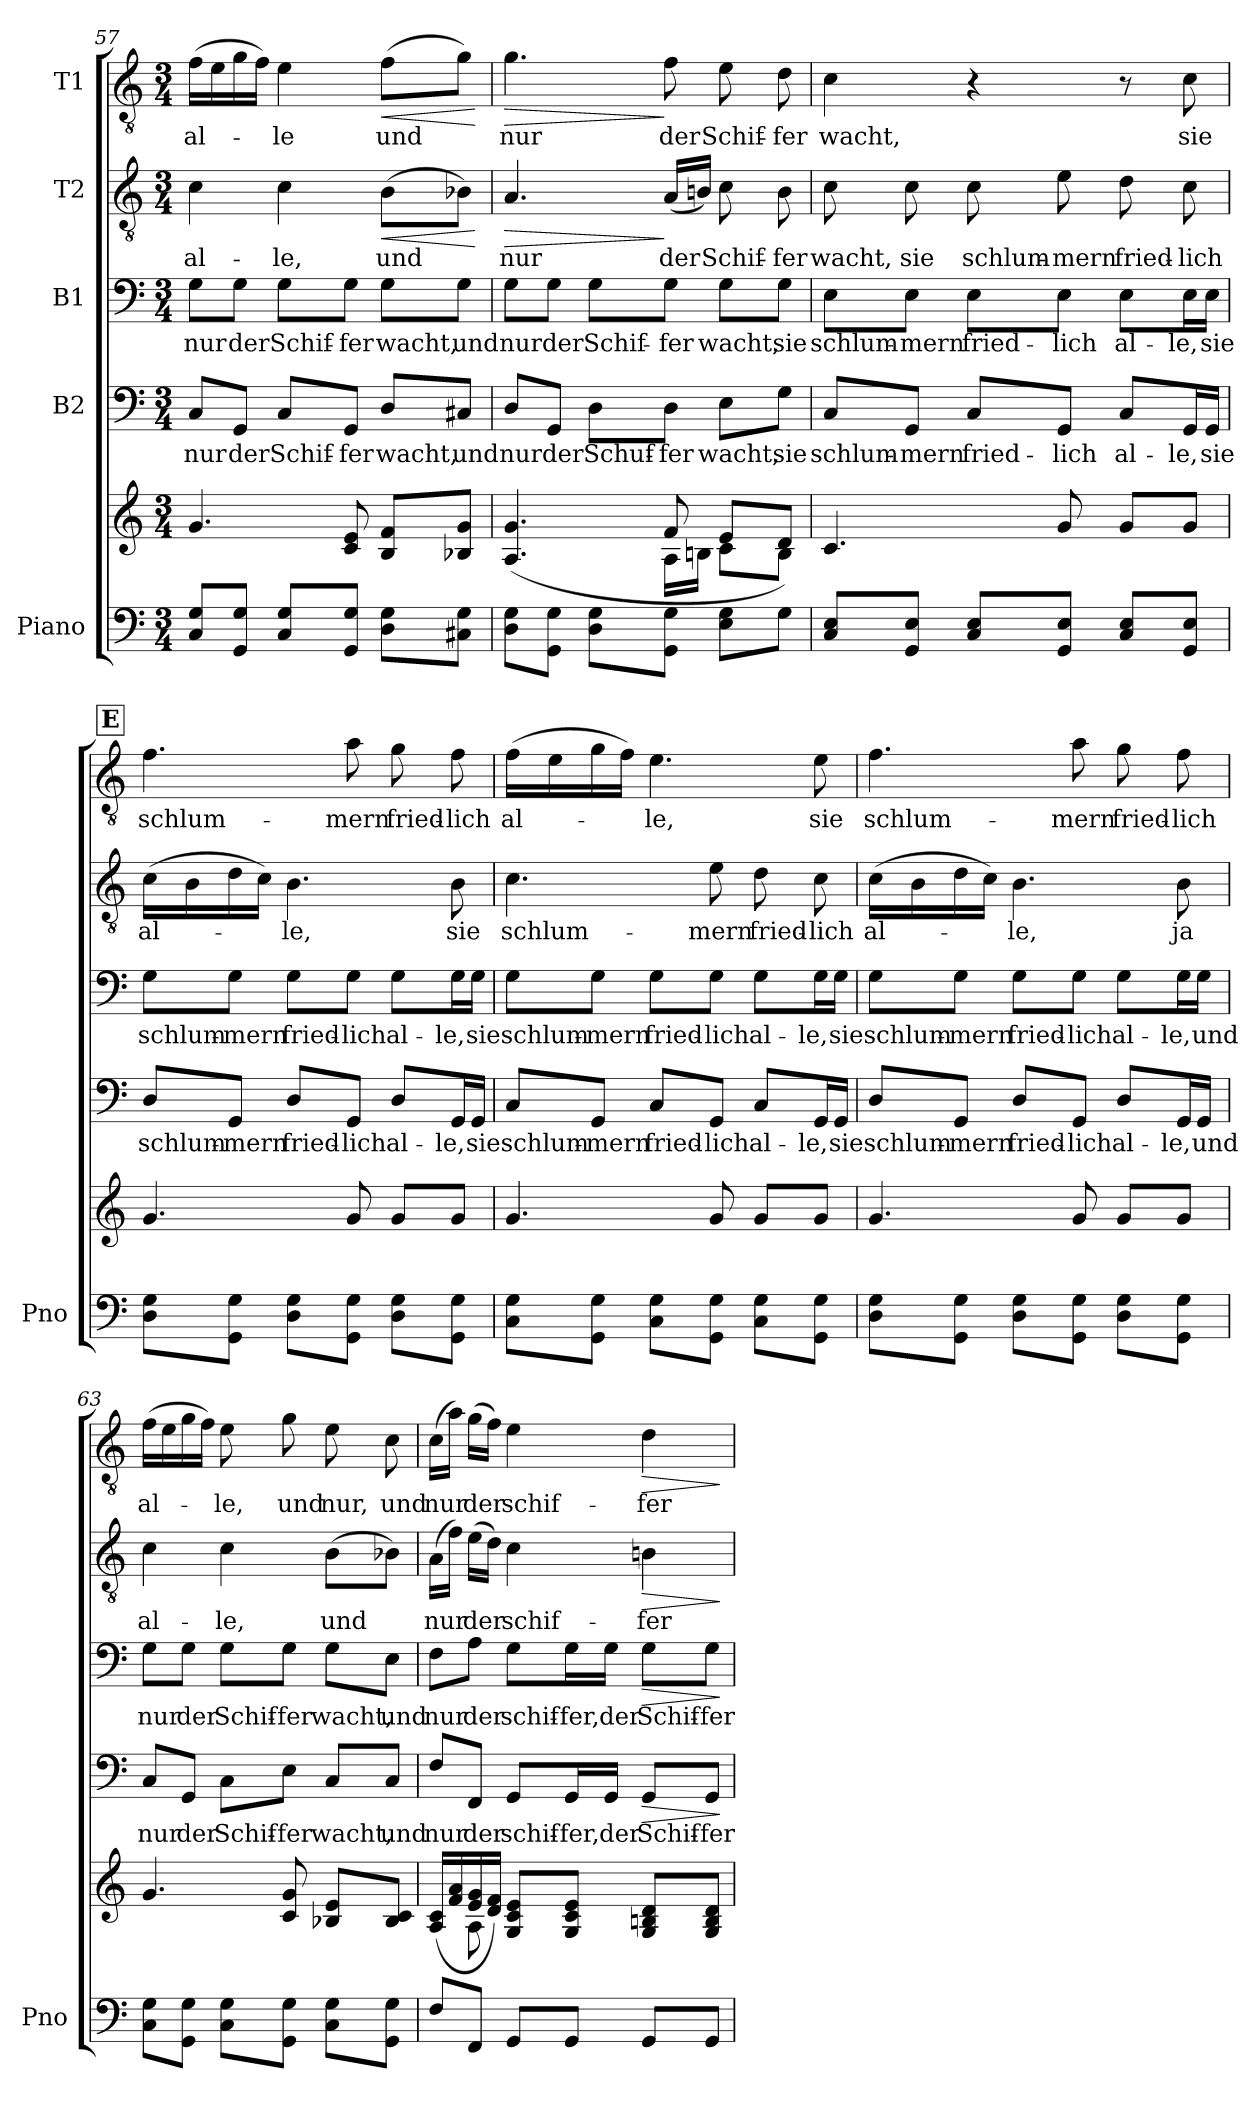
**kern	**kern	**kern	**text	**dynam	**kern	**text	**dynam	**kern	**text	**dynam	**kern	**text	**dynam
*part5	*part5	*part4	*part4	*part4	*part3	*part3	*part3	*part2	*part2	*part2	*part1	*part1	*part1
*staff6	*staff5	*staff4	*staff4	*staff4	*staff3	*staff3	*staff3	*staff2	*staff2	*staff2	*staff1	*staff1	*staff1
*I"Piano	*	*I"B2	*	*	*I"B1	*	*	*I"T2	*	*	*I"T1	*	*
*I'Pno	*	*	*	*	*	*	*	*	*	*	*	*	*
*clefF4	*clefG2	*clefF4	*	*	*clefF4	*	*	*clefGv2	*	*	*clefGv2	*	*
*k[]	*k[]	*k[]	*	*	*k[]	*	*	*k[]	*	*	*k[]	*	*
*M3/4	*M3/4	*M3/4	*	*	*M3/4	*	*	*M3/4	*	*	*M3/4	*	*
=57	=57	=57	=57	=57	=57	=57	=57	=57	=57	=57	=57	=57	=57
!	!	!	!LO:LY:b	!	!	!LO:LY:b	!	!	!LO:LY:b	!	!	!LO:LY:b	!
8C/ 8G/L	4.g/	8C/L	nur	.	8G\L	nur	.	4c\	al-	.	(>16f\LL	al-	.
.	.	.	.	.	.	.	.	.	.	.	16e\	.	.
!	!	!	!LO:LY:b	!	!	!LO:LY:b	!	!	!	!	!	!	!
8GG/ 8G/J	.	8GG/J	der	.	8G\J	der	.	.	.	.	16g\	.	.
.	.	.	.	.	.	.	.	.	.	.	16f\JJ)	.	.
!	!	!	!LO:LY:b	!	!	!LO:LY:b	!	!	!LO:LY:b	!	!	!LO:LY:b	!
8C/ 8G/L	.	8C/L	Schif-	.	8G\L	Schif-	.	4c\	-le,	.	4e\	-le	.
!	!	!	!LO:LY:b	!	!	!LO:LY:b	!	!	!	!	!	!	!
8GG/ 8G/J	8c/ 8e/	8GG/J	-fer	.	8G\J	-fer	.	.	.	.	.	.	.
!	!	!	!LO:LY:b	!	!	!LO:LY:b	!	!	!LO:LY:b	!LO:HP:b	!	!LO:LY:b	!LO:HP:b
8D\ 8G\L	8B/ 8f/L	8D/L	wacht,	.	8G\L	wacht,	.	(>8B\L	und	<	(>8f\L	und	<
!	!	!	!LO:LY:b	!	!	!LO:LY:b	!	!	!	!	!	!	!
8C#X\ 8G\J	8B-X/ 8g/J	8C#X/J	und	.	8G\J	und	.	8B-X\J)	.	.	8g\J)	.	.
.	.	.	.	.	.	.	.	.	.	[	.	.	[
=58	=58	=58	=58	=58	=58	=58	=58	=58	=58	=58	=58	=58	=58
*	*^	*	*	*	*	*	*	*	*	*	*	*	*
!	!	!	!	!LO:LY:b	!	!	!LO:LY:b	!	!	!LO:LY:b	!LO:HP:b	!	!LO:LY:b	!LO:HP:b
8D\ 8G\L	(>4.A/ 4.g/	4.ryy	8D/L	nur	.	8G\L	nur	.	4.A/	nur	>	4.g\	nur	>
!	!	!	!	!LO:LY:b	!	!	!LO:LY:b	!	!	!	!	!	!	!
8GG\ 8G\J	.	.	8GG/J	der	.	8G\J	der	.	.	.	.	.	.	.
!	!	!	!	!LO:LY:b	!	!	!LO:LY:b	!	!	!	!	!	!	!
8D\ 8G\L	.	.	8D\L	Schuf-	.	8G\L	Schif-	.	.	.	.	.	.	.
!	!	!	!	!LO:LY:b	!	!	!LO:LY:b	!	!	!LO:LY:b	!	!	!LO:LY:b	!
8GG\ 8G\J	8f/	16A\LL	8D\J	-fer	.	8G\J	-fer	.	(<16A/LL	der	]	8f\	der	]
.	.	16Bn\JJ	.	.	.	.	.	.	16Bn/JJ)	.	.	.	.	.
!	!	!	!	!LO:LY:b	!	!	!LO:LY:b	!	!	!LO:LY:b	!	!	!LO:LY:b	!
8E\ 8G\L	8e/L	8c\L	8E\L	wacht,	.	8G\L	wacht,	.	8c\	Schif-	.	8e\	Schif-	.
!	!	!	!	!LO:LY:b	!	!	!LO:LY:b	!	!	!LO:LY:b	!	!	!LO:LY:b	!
8G\J	8d/J)	8B\J	8G\J	sie	.	8G\J	sie	.	8B\	-fer	.	8d\	-fer	.
=59	=59	=59	=59	=59	=59	=59	=59	=59	=59	=59	=59	=59	=59	=59
!	!	!	!	!LO:LY:b	!	!	!LO:LY:b	!	!	!LO:LY:b	!	!	!LO:LY:b	!
*	*v	*v	*	*	*	*	*	*	*	*	*	*	*	*
8C/ 8E/L	4.c/	8C/L	schlum-	.	8E\L	schlum-	.	8c\	wacht,	.	4c\	wacht,	.
!	!	!	!LO:LY:b	!	!	!LO:LY:b	!	!	!LO:LY:b	!	!	!	!
8GG/ 8E/J	.	8GG/J	-mern	.	8E\J	-mern	.	8c\	sie	.	.	.	.
!	!	!	!LO:LY:b	!	!	!LO:LY:b	!	!	!LO:LY:b	!	!	!	!
8C/ 8E/L	.	8C/L	fried-	.	8E\L	fried-	.	8c\	schlum-	.	4r	.	.
!	!	!	!LO:LY:b	!	!	!LO:LY:b	!	!	!LO:LY:b	!	!	!	!
8GG/ 8E/J	8g/	8GG/J	-lich	.	8E\J	-lich	.	8e\	-mern	.	.	.	.
!	!	!	!LO:LY:b	!	!	!LO:LY:b	!	!	!LO:LY:b	!	!	!	!
8C/ 8E/L	8g/L	8C/L	al-	.	8E\L	al-	.	8d\	fried-	.	8r	.	.
!	!	!	!LO:LY:b	!	!	!LO:LY:b	!	!	!LO:LY:b	!	!	!LO:LY:b	!
8GG/ 8E/J	8g/J	16GG/L	-le,	.	16E\L	-le,	.	8c\	-lich	.	8c\	sie	.
!	!	!	!LO:LY:b	!	!	!LO:LY:b	!	!	!	!	!	!	!
.	.	16GG/JJ	sie	.	16E\JJ	sie	.	.	.	.	.	.	.
!!LO:LB:g=z
!!LO:REH:place=s1:a:B:fs=14:t=E
=60	=60	=60	=60	=60	=60	=60	=60	=60	=60	=60	=60	=60	=60
!	!	!	!LO:LY:b	!	!	!LO:LY:b	!	!	!LO:LY:b	!	!	!LO:LY:b	!
8D\ 8G\L	4.g/	8D/L	schlum-	.	8G\L	schlum-	.	(>16c\LL	al-	.	4.f\	schlum-	.
.	.	.	.	.	.	.	.	16B\	.	.	.	.	.
!	!	!	!LO:LY:b	!	!	!LO:LY:b	!	!	!	!	!	!	!
8GG\ 8G\J	.	8GG/J	-mern	.	8G\J	-mern	.	16d\	.	.	.	.	.
.	.	.	.	.	.	.	.	16c\JJ)	.	.	.	.	.
!	!	!	!LO:LY:b	!	!	!LO:LY:b	!	!	!LO:LY:b	!	!	!	!
8D\ 8G\L	.	8D/L	fried-	.	8G\L	fried-	.	4.B\	-le,	.	.	.	.
!	!	!	!LO:LY:b	!	!	!LO:LY:b	!	!	!	!	!	!LO:LY:b	!
8GG\ 8G\J	8g/	8GG/J	-lich	.	8G\J	-lich	.	.	.	.	8a\	-mern	.
!	!	!	!LO:LY:b	!	!	!LO:LY:b	!	!	!	!	!	!LO:LY:b	!
8D\ 8G\L	8g/L	8D/L	al-	.	8G\L	al-	.	.	.	.	8g\	fried-	.
!	!	!	!LO:LY:b	!	!	!LO:LY:b	!	!	!LO:LY:b	!	!	!LO:LY:b	!
8GG\ 8G\J	8g/J	16GG/L	-le,	.	16G\L	-le,	.	8B\	sie	.	8f\	-lich	.
!	!	!	!LO:LY:b	!	!	!LO:LY:b	!	!	!	!	!	!	!
.	.	16GG/JJ	sie	.	16G\JJ	sie	.	.	.	.	.	.	.
=61	=61	=61	=61	=61	=61	=61	=61	=61	=61	=61	=61	=61	=61
!	!	!	!LO:LY:b	!	!	!LO:LY:b	!	!	!LO:LY:b	!	!	!LO:LY:b	!
8C\ 8G\L	4.g/	8C/L	schlum-	.	8G\L	schlum-	.	4.c\	schlum-	.	(>16f\LL	al-	.
.	.	.	.	.	.	.	.	.	.	.	16e\	.	.
!	!	!	!LO:LY:b	!	!	!LO:LY:b	!	!	!	!	!	!	!
8GG\ 8G\J	.	8GG/J	-mern	.	8G\J	-mern	.	.	.	.	16g\	.	.
.	.	.	.	.	.	.	.	.	.	.	16f\JJ)	.	.
!	!	!	!LO:LY:b	!	!	!LO:LY:b	!	!	!	!	!	!LO:LY:b	!
8C\ 8G\L	.	8C/L	fried-	.	8G\L	fried-	.	.	.	.	4.e\	-le,	.
!	!	!	!LO:LY:b	!	!	!LO:LY:b	!	!	!LO:LY:b	!	!	!	!
8GG\ 8G\J	8g/	8GG/J	-lich	.	8G\J	-lich	.	8e\	-mern	.	.	.	.
!	!	!	!LO:LY:b	!	!	!LO:LY:b	!	!	!LO:LY:b	!	!	!	!
8C\ 8G\L	8g/L	8C/L	al-	.	8G\L	al-	.	8d\	fried-	.	.	.	.
!	!	!	!LO:LY:b	!	!	!LO:LY:b	!	!	!LO:LY:b	!	!	!LO:LY:b	!
8GG\ 8G\J	8g/J	16GG/L	-le,	.	16G\L	-le,	.	8c\	-lich	.	8e\	sie	.
!	!	!	!LO:LY:b	!	!	!LO:LY:b	!	!	!	!	!	!	!
.	.	16GG/JJ	sie	.	16G\JJ	sie	.	.	.	.	.	.	.
=62	=62	=62	=62	=62	=62	=62	=62	=62	=62	=62	=62	=62	=62
!	!	!	!LO:LY:b	!	!	!LO:LY:b	!	!	!LO:LY:b	!	!	!LO:LY:b	!
8D\ 8G\L	4.g/	8D/L	schlum-	.	8G\L	schlum-	.	(>16c\LL	al-	.	4.f\	schlum-	.
.	.	.	.	.	.	.	.	16B\	.	.	.	.	.
!	!	!	!LO:LY:b	!	!	!LO:LY:b	!	!	!	!	!	!	!
8GG\ 8G\J	.	8GG/J	-mern	.	8G\J	-mern	.	16d\	.	.	.	.	.
.	.	.	.	.	.	.	.	16c\JJ)	.	.	.	.	.
!	!	!	!LO:LY:b	!	!	!LO:LY:b	!	!	!LO:LY:b	!	!	!	!
8D\ 8G\L	.	8D/L	fried-	.	8G\L	fried-	.	4.B\	-le,	.	.	.	.
!	!	!	!LO:LY:b	!	!	!LO:LY:b	!	!	!	!	!	!LO:LY:b	!
8GG\ 8G\J	8g/	8GG/J	-lich	.	8G\J	-lich	.	.	.	.	8a\	-mern	.
!	!	!	!LO:LY:b	!	!	!LO:LY:b	!	!	!	!	!	!LO:LY:b	!
8D\ 8G\L	8g/L	8D/L	al-	.	8G\L	al-	.	.	.	.	8g\	fried-	.
!	!	!	!LO:LY:b	!	!	!LO:LY:b	!	!	!LO:LY:b	!	!	!LO:LY:b	!
8GG\ 8G\J	8g/J	16GG/L	-le,	.	16G\L	-le,	.	8B\	ja	.	8f\	-lich	.
!	!	!	!LO:LY:b	!	!	!LO:LY:b	!	!	!	!	!	!	!
.	.	16GG/JJ	und	.	16G\JJ	und	.	.	.	.	.	.	.
=63	=63	=63	=63	=63	=63	=63	=63	=63	=63	=63	=63	=63	=63
!	!	!	!LO:LY:b	!	!	!LO:LY:b	!	!	!LO:LY:b	!	!	!LO:LY:b	!
8C\ 8G\L	4.g/	8C/L	nur	.	8G\L	nur	.	4c\	al-	.	(>16f\LL	al-	.
.	.	.	.	.	.	.	.	.	.	.	16e\	.	.
!	!	!	!LO:LY:b	!	!	!LO:LY:b	!	!	!	!	!	!	!
8GG\ 8G\J	.	8GG/J	der	.	8G\J	der	.	.	.	.	16g\	.	.
.	.	.	.	.	.	.	.	.	.	.	16f\JJ)	.	.
!	!	!	!LO:LY:b	!	!	!LO:LY:b	!	!	!LO:LY:b	!	!	!LO:LY:b	!
8C\ 8G\L	.	8C\L	Schif-	.	8G\L	Schif-	.	4c\	-le,	.	8e\	-le,	.
!	!	!	!LO:LY:b	!	!	!LO:LY:b	!	!	!	!	!	!LO:LY:b	!
8GG\ 8G\J	8c/ 8g/	8E\J	-fer	.	8G\J	-fer	.	.	.	.	8g\	und	.
!	!	!	!LO:LY:b	!	!	!LO:LY:b	!	!	!LO:LY:b	!	!	!LO:LY:b	!
8C\ 8G\L	8B-X/ 8e/L	8C/L	wacht,	.	8G\L	wacht,	.	(>8B\L	und	.	8e\	nur,	.
!	!	!	!LO:LY:b	!	!	!LO:LY:b	!	!	!	!	!	!LO:LY:b	!
8GG\ 8G\J	8B-/ 8c/J	8C/J	und	.	8E\J	und	.	8B-X\J)	.	.	8c\	und	.
!!LO:PB:g=z
=64	=64	=64	=64	=64	=64	=64	=64	=64	=64	=64	=64	=64	=64
*	*^	*	*	*	*	*	*	*	*	*	*	*	*
!	!	!	!	!LO:LY:b	!	!	!LO:LY:b	!	!	!LO:LY:b	!	!	!LO:LY:b	!
8F/L	(>16A/ 16c/LL	8ryy	8F/L	nur	.	8F\L	nur	.	(>16A\LL	nur	.	(>16c\LL	nur	.
.	16f/ 16a/	.	.	.	.	.	.	.	16f\JJ)	.	.	16a\JJ)	.	.
!	!	!	!	!LO:LY:b	!	!	!LO:LY:b	!	!	!LO:LY:b	!	!	!LO:LY:b	!
8FF/J	16e/ 16g/	8A\	8FF/J	der	.	8A\J	der	.	(>16e\LL	der	.	(>16g\LL	der	.
.	16d/ 16f/JJ)	.	.	.	.	.	.	.	16d\JJ)	.	.	16f\JJ)	.	.
!	!	!	!	!LO:LY:b	!	!	!LO:LY:b	!	!	!LO:LY:b	!	!	!LO:LY:b	!
8GG/L	8G/ 8c/ 8e/L	2ryy	8GG/L	schif-	.	8G\L	schif-	.	4c\	schif-	.	4e\	schif-	.
!	!	!	!	!LO:LY:b	!	!	!LO:LY:b	!	!	!	!	!	!	!
8GG/J	8G/ 8c/ 8e/J	.	16GG/L	fer,	.	16G\L	fer,	.	.	.	.	.	.	.
!	!	!	!	!LO:LY:b	!	!	!LO:LY:b	!	!	!	!	!	!	!
.	.	.	16GG/JJ	der	.	16G\JJ	der	.	.	.	.	.	.	.
!	!	!	!	!LO:LY:b	!LO:HP:b	!	!LO:LY:b	!LO:HP:b	!	!LO:LY:b	!LO:HP:b	!	!LO:LY:b	!LO:HP:b
8GG/L	8G/ 8Bn/ 8d/L	.	8GG/L	Schif-	>	8G\L	Schif-	>	4Bn\	-fer	>	4d\	-fer	>
!	!	!	!	!LO:LY:b	!	!	!LO:LY:b	!	!	!	!	!	!	!
8GG/J	8G/ 8B/ 8d/J	.	8GG/J	-fer	.	8G\J	-fer	.	.	.	.	.	.	.
*	*v	*v	*	*	*	*	*	*	*	*	*	*	*	*
.	.	.	.	]	.	.	]	.	.	]	.	.	]
=	=	=	=	=	=	=	=	=	=	=	=	=	=
*-	*-	*-	*-	*-	*-	*-	*-	*-	*-	*-	*-	*-	*-
